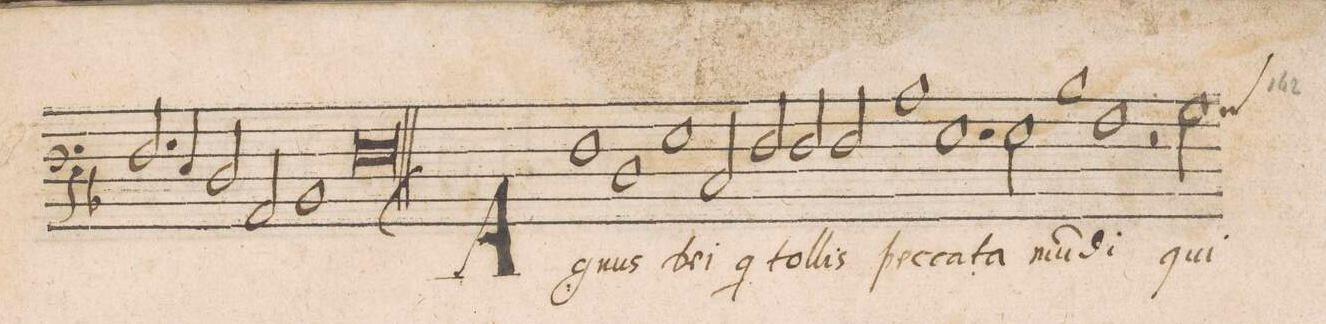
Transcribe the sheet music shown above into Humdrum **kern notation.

**kern	**text
*I"BASSVS	*
*clefF4	*
*k[b-]	*
*met(C|)	*
*M2/1	*
2.F/	.
4E/	.
=27-	=27-
2D/	.
2AA/	.
1BB-	.
=28-	=28-
0F\l	.
=29-	=29-
1F	A-
1D	-gnus
=30-	=30-
1G	De-
2C/	-i
2F/	q(ui)
=31-	=31-
2F/	tol-
2F/	-lis
1c	pec-
=32-	=32-
1.G	-ca-
2G\	-ta
=33-	=33-
1d	mu(n)-
1A	-di
=34-	=34-
2r	.
*custos:B-	*
2B-\	qui
*-	*-
